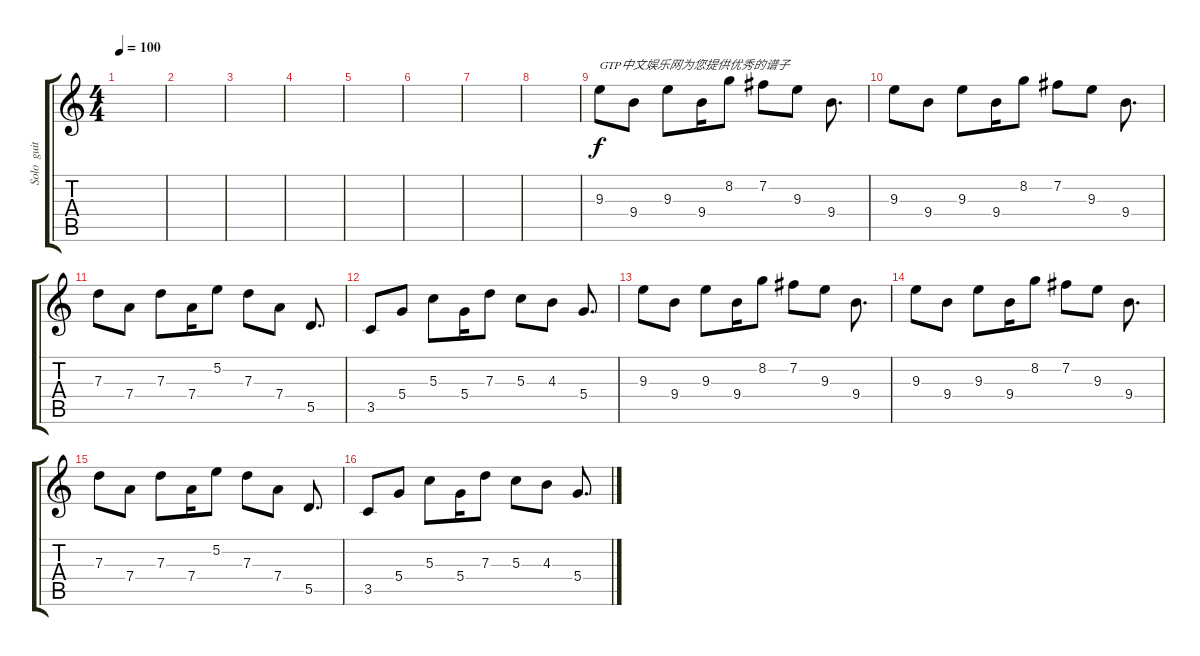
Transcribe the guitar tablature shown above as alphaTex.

\track ("Solo  guitar" "Solo  guit") {instrument overdrivenguitar}
\staff {score tabs}
\tuning (E4 B3 G3 D3 A2 E2) {hide}
\ts (4 4)
\tempo 100
\clef g2
\ks c
|
|
|
|
|
|
|
|
9.3.8{txt "GTP中文娱乐网为您提供优秀的谱子"} 9.4.8 9.3.8 9.4.16 8.2.8 7.2.8 9.3.8 9.4.8{d} |
9.3.8 9.4.8 9.3.8 9.4.16 8.2.8 7.2.8 9.3.8 9.4.8{d} |
7.3.8 7.4.8 7.3.8 7.4.16 5.2.8 7.3.8 7.4.8 5.5.8{d} |
3.5.8 5.4.8 5.3.8 5.4.16 7.3.8 5.3.8 4.3.8 5.4.8{d} |
9.3.8 9.4.8 9.3.8 9.4.16 8.2.8 7.2.8 9.3.8 9.4.8{d} |
9.3.8 9.4.8 9.3.8 9.4.16 8.2.8 7.2.8 9.3.8 9.4.8{d} |
7.3.8 7.4.8 7.3.8 7.4.16 5.2.8 7.3.8 7.4.8 5.5.8{d} |
3.5.8 5.4.8 5.3.8 5.4.16 7.3.8 5.3.8 4.3.8 5.4.8{d}
